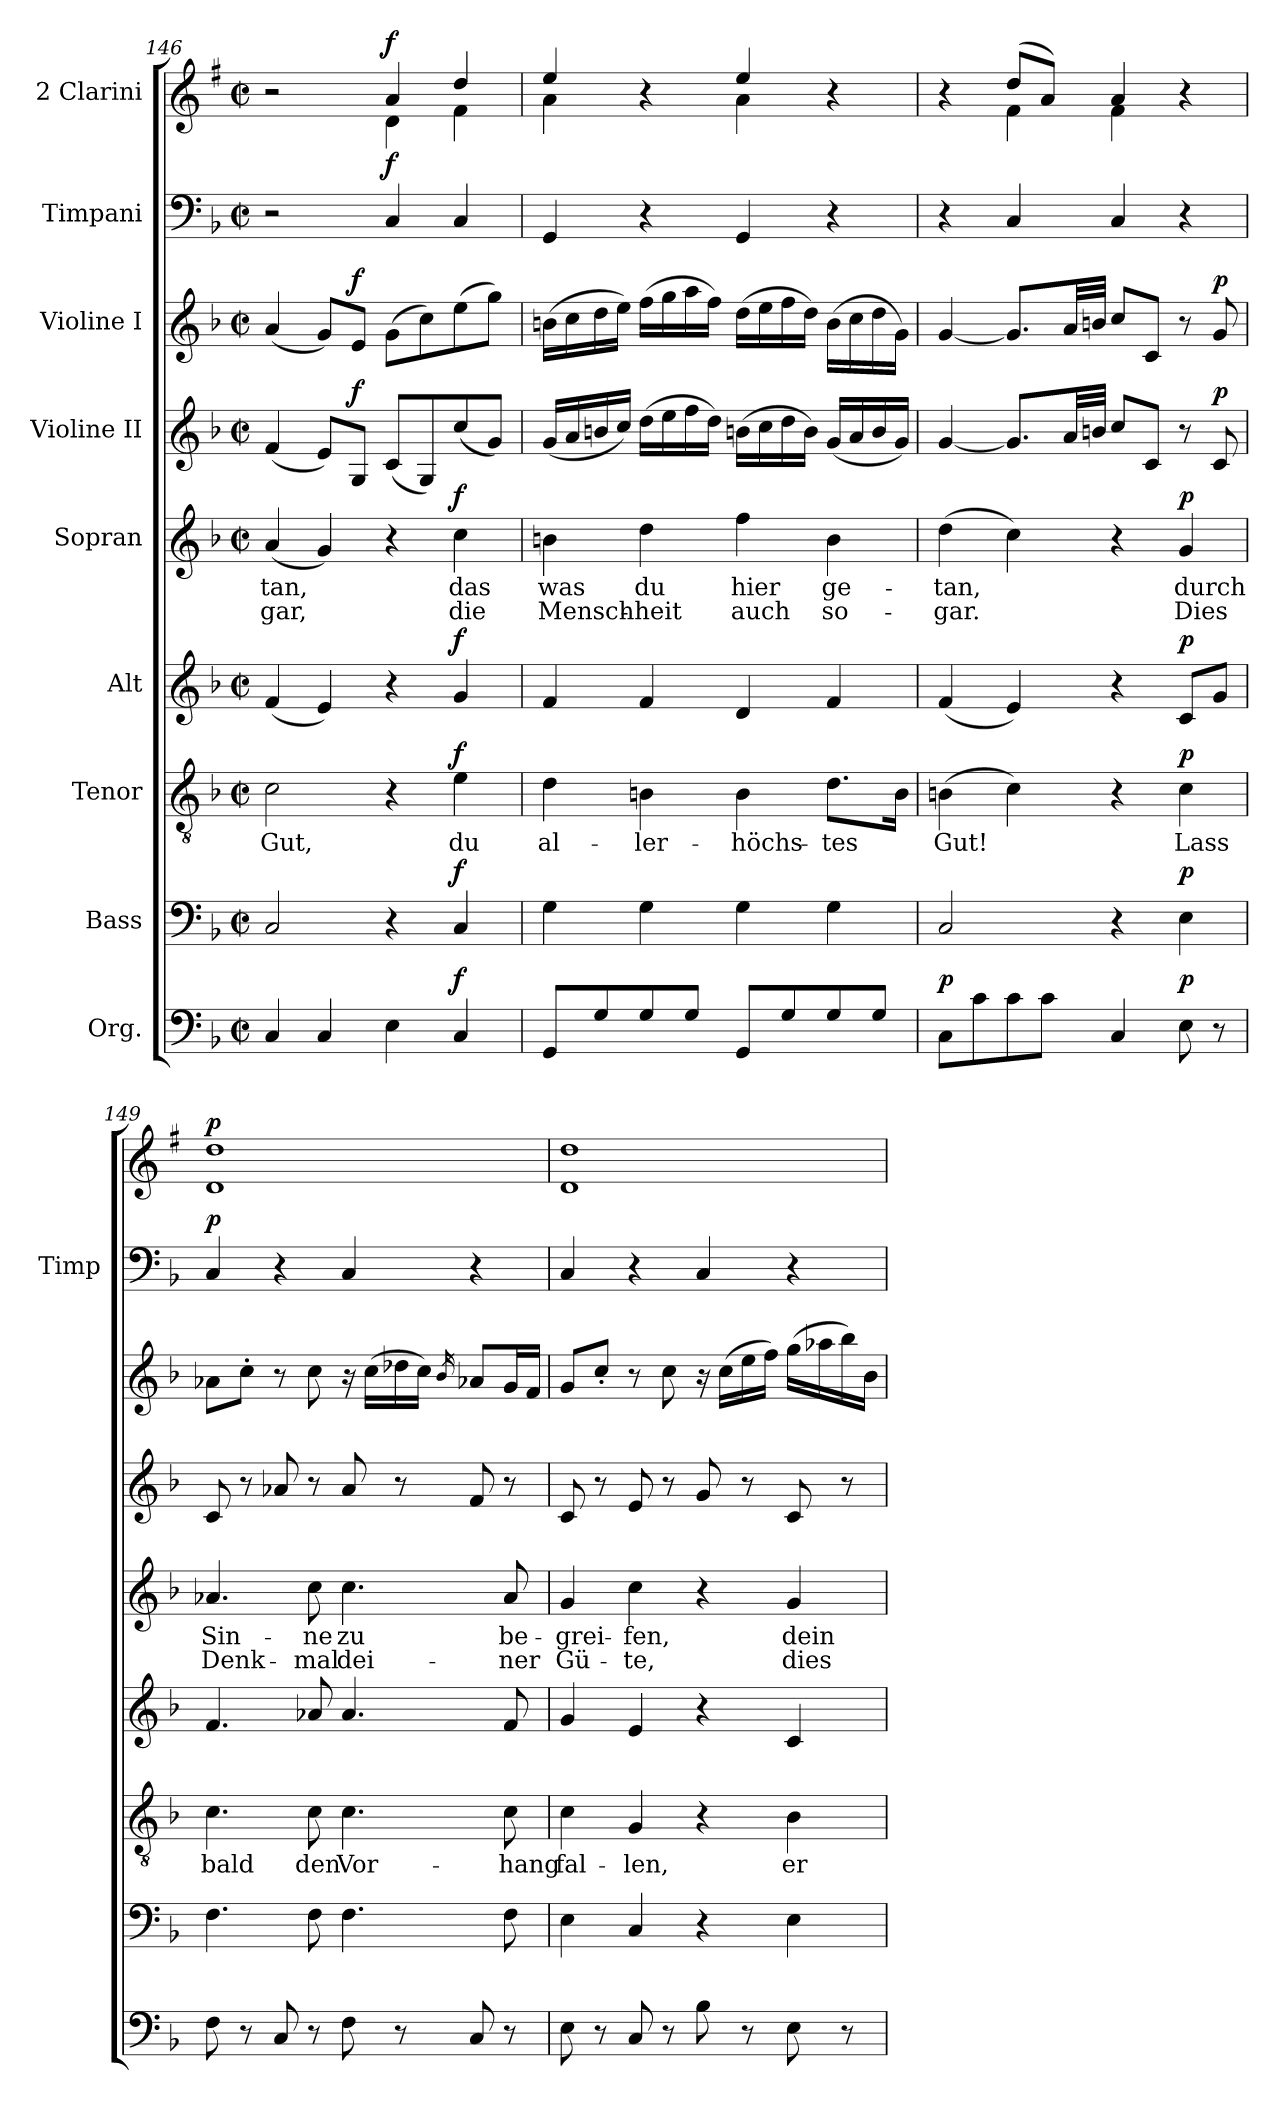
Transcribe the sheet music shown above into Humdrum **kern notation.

**kern	**dynam	**kern	**dynam	**kern	**text	**dynam	**kern	**dynam	**kern	**text	**text	**dynam	**kern	**dynam	**kern	**dynam	**kern	**dynam	**kern	**dynam
*part9	*part9	*part8	*part8	*part7	*part7	*part7	*part6	*part6	*part5	*part5	*part5	*part5	*part4	*part4	*part3	*part3	*part2	*part2	*part1	*part1
*staff9	*staff9	*staff8	*staff8	*staff7	*staff7	*staff7	*staff6	*staff6	*staff5	*staff5	*staff5	*staff5	*staff4	*staff4	*staff3	*staff3	*staff2	*staff2	*staff1	*staff1
*I"Org.	*	*I"Bass	*	*I"Tenor	*	*	*I"Alt	*	*I"Sopran	*	*	*	*I"Violine II	*	*I"Violine I	*	*I"Timpani	*	*I"2 Clarini	*
*	*	*	*	*	*	*	*	*	*	*	*	*	*	*	*	*	*I'Timp	*	*	*
!!LO:PB:g=z
*clefF4	*	*clefF4	*	*clefGv2	*	*	*clefG2	*	*clefG2	*	*	*	*clefG2	*	*clefG2	*	*clefF4	*	*clefG2	*
*ITrd7c12	*	*	*	*	*	*	*	*	*	*	*	*	*	*	*	*	*	*	*ITrd1c2	*
*k[b-]	*	*k[b-]	*	*k[b-]	*	*	*k[b-]	*	*k[b-]	*	*	*	*k[b-]	*	*k[b-]	*	*k[b-]	*	*k[b-]	*
*M2/2	*	*M2/2	*	*M2/2	*	*	*M2/2	*	*M2/2	*	*	*	*M2/2	*	*M2/2	*	*M2/2	*	*M2/2	*
*met(c|)	*	*met(c|)	*	*met(c|)	*	*	*met(c|)	*	*met(c|)	*	*	*	*met(c|)	*	*met(c|)	*	*met(c|)	*	*met(c|)	*
=146	=146	=146	=146	=146	=146	=146	=146	=146	=146	=146	=146	=146	=146	=146	=146	=146	=146	=146	=146	=146
*	*	*	*	*	*	*	*	*	*	*	*	*	*	*	*	*	*	*	*^	*
4CC/	.	2C/	.	2c\	Gut,	.	(4f/	.	(4a/	-tan,	-gar,	.	(4f/	.	(4a/	.	2r	.	2r	2ryy	.
4CC/	.	.	.	.	.	.	4e/)	.	4g/)	.	.	.	8e/L)	.	8g/L)	.	.	.	.	.	.
!	!	!	!	!	!	!	!	!	!	!	!	!	!	!LO:DY:a	!	!LO:DY:a	!	!	!	!	!
.	.	.	.	.	.	.	.	.	.	.	.	.	8G/J	f	8e/J	f	.	.	.	.	.
!	!	!	!	!	!	!	!	!	!	!	!	!	!	!	!	!	!	!LO:DY:a	!	!	!LO:DY:a
4EE\	.	4r	.	4r	.	.	4r	.	4r	.	.	.	(8c/L	.	(>8g\L	.	4C/	f	4g/	4c\	f
.	.	.	.	.	.	.	.	.	.	.	.	.	8G/)	.	8cc\)	.	.	.	.	.	.
!	!LO:DY:a	!	!LO:DY:a	!	!	!LO:DY:a	!	!LO:DY:a	!	!	!	!LO:DY:a	!	!	!	!	!	!	!	!	!
4CC/	f	4C/	f	4e\	du	f	4g/	f	4cc\	das	die	f	(8cc/	.	(>8ee\	.	4C/	.	4cc/	4e\	.
.	.	.	.	.	.	.	.	.	.	.	.	.	8g/J)	.	8gg\J)	.	.	.	.	.	.
=147	=147	=147	=147	=147	=147	=147	=147	=147	=147	=147	=147	=147	=147	=147	=147	=147	=147	=147	=147	=147	=147
8GGG/L	.	4G\	.	4d\	al-	.	4f/	.	4bn\	was	Mensch-	.	(16g/LL	.	(>16bn\LL	.	4GG/	.	4dd/	4g\	.
.	.	.	.	.	.	.	.	.	.	.	.	.	16a/	.	16cc\	.	.	.	.	.	.
8GG/	.	.	.	.	.	.	.	.	.	.	.	.	16bn/	.	16dd\	.	.	.	.	.	.
.	.	.	.	.	.	.	.	.	.	.	.	.	16cc/JJ)	.	16ee\JJ)	.	.	.	.	.	.
8GG/	.	4G\	.	4Bn\	-ler-	.	4f/	.	4dd\	du	-heit	.	(>16dd\LL	.	(>16ff\LL	.	4r	.	4r	4ryy	.
.	.	.	.	.	.	.	.	.	.	.	.	.	16ee\	.	16gg\	.	.	.	.	.	.
8GG/J	.	.	.	.	.	.	.	.	.	.	.	.	16ff\	.	16aa\	.	.	.	.	.	.
.	.	.	.	.	.	.	.	.	.	.	.	.	16dd\JJ)	.	16ff\JJ)	.	.	.	.	.	.
8GGG/L	.	4G\	.	4B\	-höchs-	.	4d/	.	4ff\	hier	auch	.	(>16bn\LL	.	(>16dd\LL	.	4GG/	.	4dd/	4g\	.
.	.	.	.	.	.	.	.	.	.	.	.	.	16cc\	.	16ee\	.	.	.	.	.	.
8GG/	.	.	.	.	.	.	.	.	.	.	.	.	16dd\	.	16ff\	.	.	.	.	.	.
.	.	.	.	.	.	.	.	.	.	.	.	.	16b\JJ)	.	16dd\JJ)	.	.	.	.	.	.
8GG/	.	4G\	.	8.d\L	-tes	.	4f/	.	4b\	ge-	so-	.	(16g/LL	.	(>16b\LL	.	4r	.	4r	4ryy	.
.	.	.	.	.	.	.	.	.	.	.	.	.	16a/	.	16cc\	.	.	.	.	.	.
8GG/J	.	.	.	.	.	.	.	.	.	.	.	.	16b/	.	16dd\	.	.	.	.	.	.
.	.	.	.	16B\Jk	.	.	.	.	.	.	.	.	16g/JJ)	.	16g\JJ)	.	.	.	.	.	.
=148	=148	=148	=148	=148	=148	=148	=148	=148	=148	=148	=148	=148	=148	=148	=148	=148	=148	=148	=148	=148	=148
!	!LO:DY:a	!	!	!	!	!	!	!	!	!	!	!	!	!	!	!	!	!	!	!	!
8CC\L	p	2C/	.	(>4Bn\	Gut!	.	(4f/	.	(>4dd\	-tan,	-gar.	.	[4g/	.	[4g/	.	4r	.	4r	4ryy	.
8C\	.	.	.	.	.	.	.	.	.	.	.	.	.	.	.	.	.	.	.	.	.
8C\	.	.	.	4c\)	.	.	4e/)	.	4cc\)	.	.	.	8.g/L]	.	8.g/L]	.	4C/	.	(8cc/L	4e\	.
8C\J	.	.	.	.	.	.	.	.	.	.	.	.	.	.	.	.	.	.	8g/J)	.	.
.	.	.	.	.	.	.	.	.	.	.	.	.	32a/LL	.	32a/LL	.	.	.	.	.	.
.	.	.	.	.	.	.	.	.	.	.	.	.	32bn/JJJ	.	32bn/JJJ	.	.	.	.	.	.
4CC/	.	4r	.	4r	.	.	4r	.	4r	.	.	.	8cc/L	.	8cc/L	.	4C/	.	4g/	4e\	.
.	.	.	.	.	.	.	.	.	.	.	.	.	8c/J	.	8c/J	.	.	.	.	.	.
!	!LO:DY:a	!	!LO:DY:a	!	!	!LO:DY:a	!	!LO:DY:a	!	!	!	!LO:DY:a	!	!	!	!	!	!	!	!	!
8EE\	p	4E\	p	4c\	Lass	p	8c/L	p	4g/	durch	Dies	p	8r	.	8r	.	4r	.	4r	4ryy	.
!	!	!	!	!	!	!	!	!	!	!	!	!	!	!LO:DY:a	!	!LO:DY:a	!	!	!	!	!
8r	.	.	.	.	.	.	8g/J	.	.	.	.	.	8c/	p	8g/	p	.	.	.	.	.
!!LO:LB:g=z	!!
=149	=149	=149	=149	=149	=149	=149	=149	=149	=149	=149	=149	=149	=149	=149	=149	=149	=149	=149	=149	=149	=149
!	!	!	!	!	!	!	!	!	!	!	!	!	!	!	!	!	!	!LO:DY:a	!	!	!LO:DY:a
8FF\	.	4.F\	.	4.c\	bald	.	4.f/	.	4.a-X/	Sin-	Denk-	.	8c/	.	8a-X\L	.	4C/	p	1cc	1c	p
8r	.	.	.	.	.	.	.	.	.	.	.	.	8r	.	8cc'\J	.	.	.	.	.	.
8CC/	.	.	.	.	.	.	.	.	.	.	.	.	8a-X/	.	8r	.	4r	.	.	.	.
8r	.	8F\	.	8c\	den	.	8a-X/	.	8cc\	-ne	-mal	.	8r	.	8cc\	.	.	.	.	.	.
8FF\	.	4.F\	.	4.c\	Vor-	.	4.a-/	.	4.cc\	zu	dei-	.	8a-/	.	16r	.	4C/	.	.	.	.
.	.	.	.	.	.	.	.	.	.	.	.	.	.	.	(>16cc\LL	.	.	.	.	.	.
8r	.	.	.	.	.	.	.	.	.	.	.	.	8r	.	16dd-X\	.	.	.	.	.	.
.	.	.	.	.	.	.	.	.	.	.	.	.	.	.	16cc\JJ)	.	.	.	.	.	.
.	.	.	.	.	.	.	.	.	.	.	.	.	.	.	16qb-/	.	.	.	.	.	.
8CC/	.	.	.	.	.	.	.	.	.	.	.	.	8f/	.	8a-X/L	.	4r	.	.	.	.
8r	.	8F\	.	8c\	-hang	.	8f/	.	8a-/	be-	-ner	.	8r	.	16g/L	.	.	.	.	.	.
.	.	.	.	.	.	.	.	.	.	.	.	.	.	.	16f/JJ	.	.	.	.	.	.
=150	=150	=150	=150	=150	=150	=150	=150	=150	=150	=150	=150	=150	=150	=150	=150	=150	=150	=150	=150	=150	=150
8EE\	.	4E\	.	4c\	fal-	.	4g/	.	4g/	-grei-	Gü-	.	8c/	.	8g/L	.	4C/	.	1cc	1c	.
8r	.	.	.	.	.	.	.	.	.	.	.	.	8r	.	8cc'/J	.	.	.	.	.	.
8CC/	.	4C/	.	4G/	-len,	.	4e/	.	4cc\	-fen,	-te,	.	8e/	.	8r	.	4r	.	.	.	.
8r	.	.	.	.	.	.	.	.	.	.	.	.	8r	.	8cc\	.	.	.	.	.	.
8BB-\	.	4r	.	4r	.	.	4r	.	4r	.	.	.	8g/	.	16r	.	4C/	.	.	.	.
.	.	.	.	.	.	.	.	.	.	.	.	.	.	.	(>16cc\LL	.	.	.	.	.	.
8r	.	.	.	.	.	.	.	.	.	.	.	.	8r	.	16ee\	.	.	.	.	.	.
.	.	.	.	.	.	.	.	.	.	.	.	.	.	.	16ff\JJ)	.	.	.	.	.	.
8EE\	.	4E\	.	4B-\	er-	.	4c/	.	4g/	dein	dies	.	8c/	.	(>16gg\LL	.	4r	.	.	.	.
.	.	.	.	.	.	.	.	.	.	.	.	.	.	.	16aa-X\	.	.	.	.	.	.
8r	.	.	.	.	.	.	.	.	.	.	.	.	8r	.	16bb-\)	.	.	.	.	.	.
.	.	.	.	.	.	.	.	.	.	.	.	.	.	.	16b-\JJ	.	.	.	.	.	.
*	*	*	*	*	*	*	*	*	*	*	*	*	*	*	*	*	*	*	*v	*v	*
=	=	=	=	=	=	=	=	=	=	=	=	=	=	=	=	=	=	=	=	=
*-	*-	*-	*-	*-	*-	*-	*-	*-	*-	*-	*-	*-	*-	*-	*-	*-	*-	*-	*-	*-
